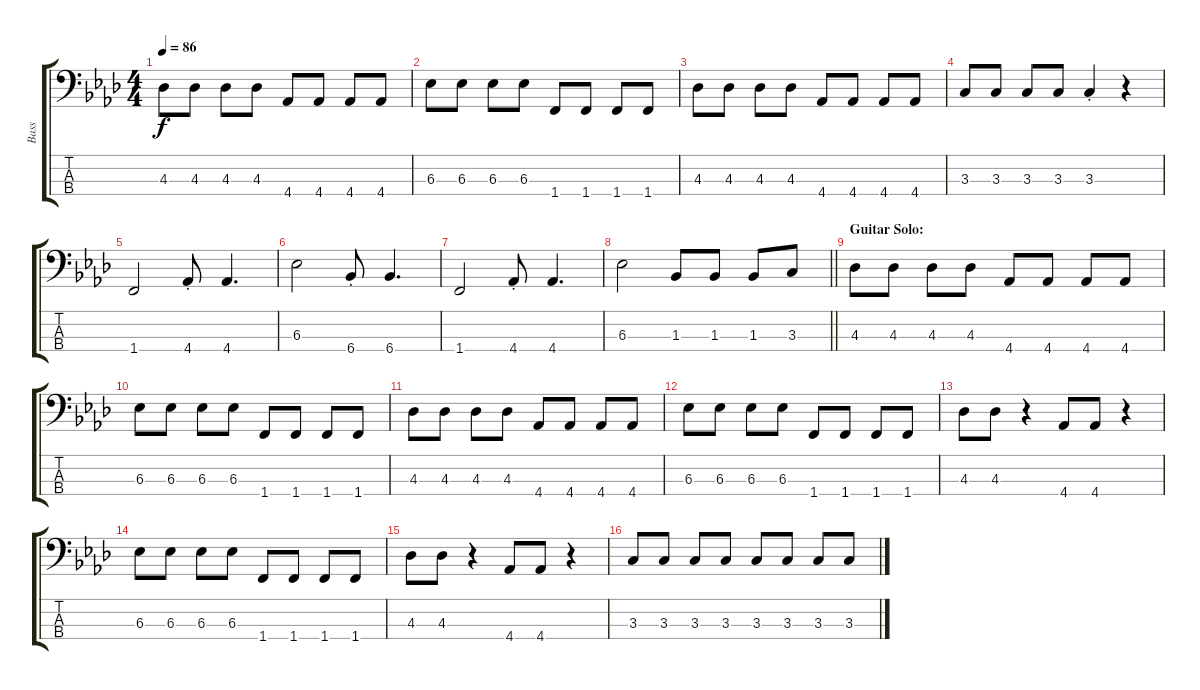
\track ("Bass" "Bass") {instrument electricbasspick}
\staff {score tabs}
\tuning (G2 D2 A1 E1) {hide}
\ts (4 4)
\tempo 86
\clef f4
\ks ab
4.3.8{dy f} 4.3.8 4.3.8 4.3.8 4.4.8 4.4.8 4.4.8 4.4.8 |
6.3.8 6.3.8 6.3.8 6.3.8 1.4.8 1.4.8 1.4.8 1.4.8 |
4.3.8 4.3.8 4.3.8 4.3.8 4.4.8 4.4.8 4.4.8 4.4.8 |
3.3.8 3.3.8 3.3.8 3.3.8 3.3{st}.4 r.4 |
1.4.2 4.4{st}.8 4.4.4{d} |
6.3.2 6.4{st}.8 6.4.4{d} |
1.4.2 4.4{st}.8 4.4.4{d} |
\barLineRight lightlight
6.3.2 1.3.8 1.3.8 1.3.8 3.3.8 |
\section ("" "Guitar Solo:")
4.3.8 4.3.8 4.3.8 4.3.8 4.4.8 4.4.8 4.4.8 4.4.8 |
6.3.8 6.3.8 6.3.8 6.3.8 1.4.8 1.4.8 1.4.8 1.4.8 |
4.3.8 4.3.8 4.3.8 4.3.8 4.4.8 4.4.8 4.4.8 4.4.8 |
6.3.8 6.3.8 6.3.8 6.3.8 1.4.8 1.4.8 1.4.8 1.4.8 |
4.3.8 4.3.8 r.4 4.4.8 4.4.8 r.4 |
6.3.8 6.3.8 6.3.8 6.3.8 1.4.8 1.4.8 1.4.8 1.4.8 |
4.3.8 4.3.8 r.4 4.4.8 4.4.8 r.4 |
3.3.8 3.3.8 3.3.8 3.3.8 3.3.8 3.3.8 3.3.8 3.3.8
